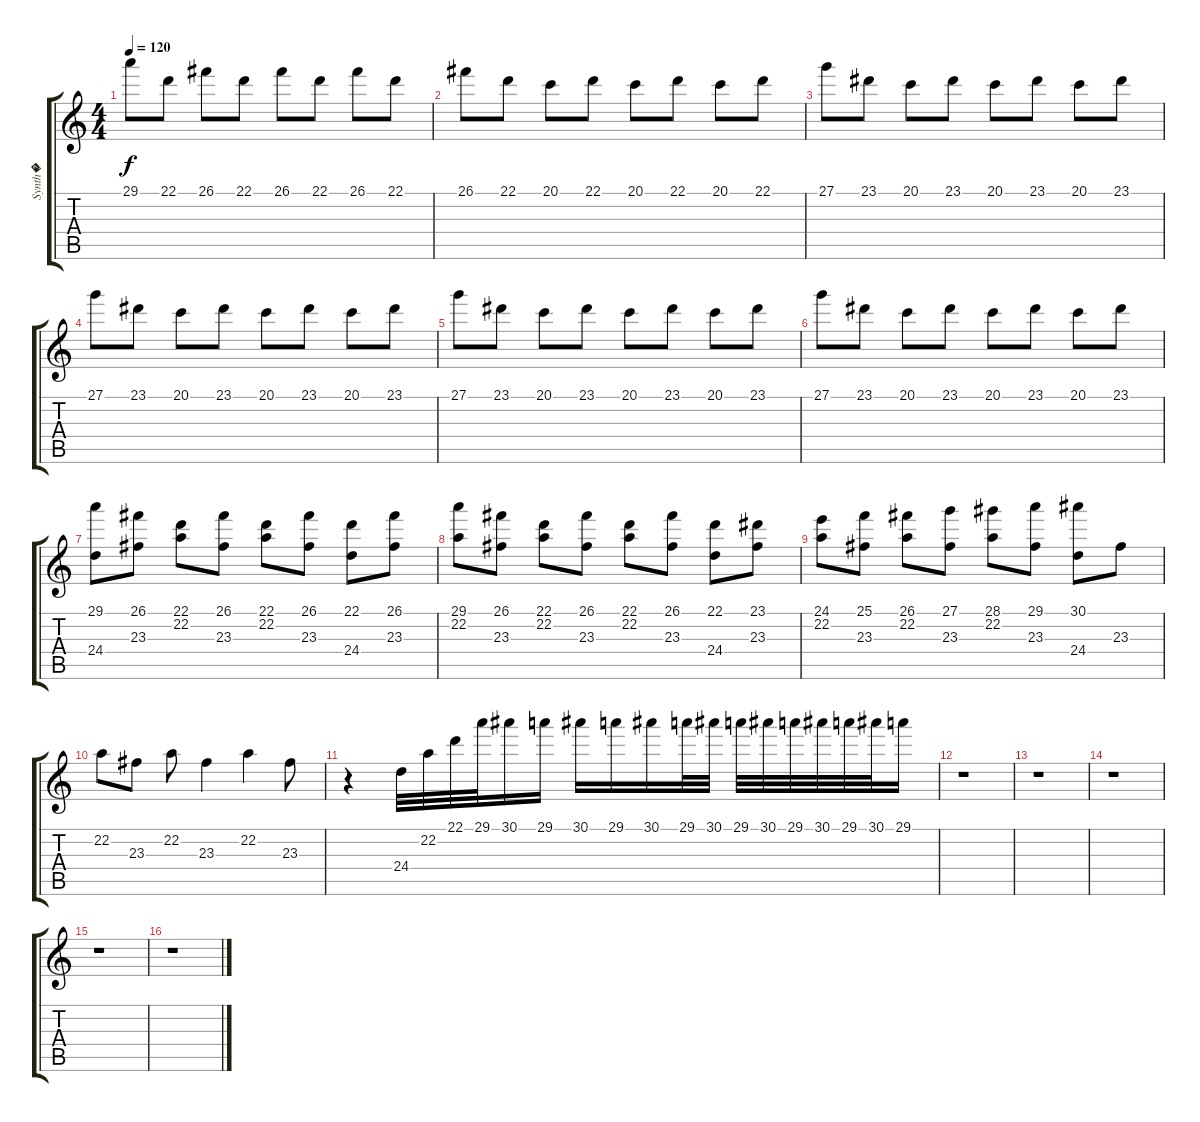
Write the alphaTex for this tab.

\track ("Synth�" "Synth�") {instrument acousticgrandpiano}
\staff {score tabs}
\tuning (E4 B3 G3 D3 A2 E2) {hide}
\ts (4 4)
\tempo 120
\clef g2
\ks c
29.1.8{dy f} 22.1.8 26.1.8 22.1.8 26.1.8 22.1.8 26.1.8 22.1.8 |
26.1.8 22.1.8 20.1.8 22.1.8 20.1.8 22.1.8 20.1.8 22.1.8 |
27.1.8 23.1.8 20.1.8 23.1.8 20.1.8 23.1.8 20.1.8 23.1.8 |
27.1.8 23.1.8 20.1.8 23.1.8 20.1.8 23.1.8 20.1.8 23.1.8 |
27.1.8 23.1.8 20.1.8 23.1.8 20.1.8 23.1.8 20.1.8 23.1.8 |
27.1.8 23.1.8 20.1.8 23.1.8 20.1.8 23.1.8 20.1.8 23.1.8 |
(29.1 24.4).8 (26.1 23.3).8 (22.1 22.2).8 (26.1 23.3).8 (22.1 22.2).8 (26.1 23.3).8 (22.1 24.4).8 (26.1 23.3).8 |
(29.1 22.2).8 (26.1 23.3).8 (22.1 22.2).8 (26.1 23.3).8 (22.1 22.2).8 (26.1 23.3).8 (22.1 24.4).8 (23.1 23.3).8 |
(24.1 22.2).8 (25.1 23.3).8 (26.1 22.2).8 (27.1 23.3).8 (28.1 22.2).8 (29.1 23.3).8 (30.1 24.4).8 23.3.8 |
22.2.8 23.3.8 22.2.8 23.3.4 22.2.4 23.3.8 |
r.4 24.4.32 22.2.32 22.1.32 29.1.32 30.1.16 29.1.16 30.1.16 29.1.16 30.1.16 29.1.32 30.1.32 29.1.32 30.1.32 29.1.32 30.1.32 29.1.32 30.1.32 29.1.16 |
r.1 |
r.1 |
r.1 |
r.1 |
r.1
